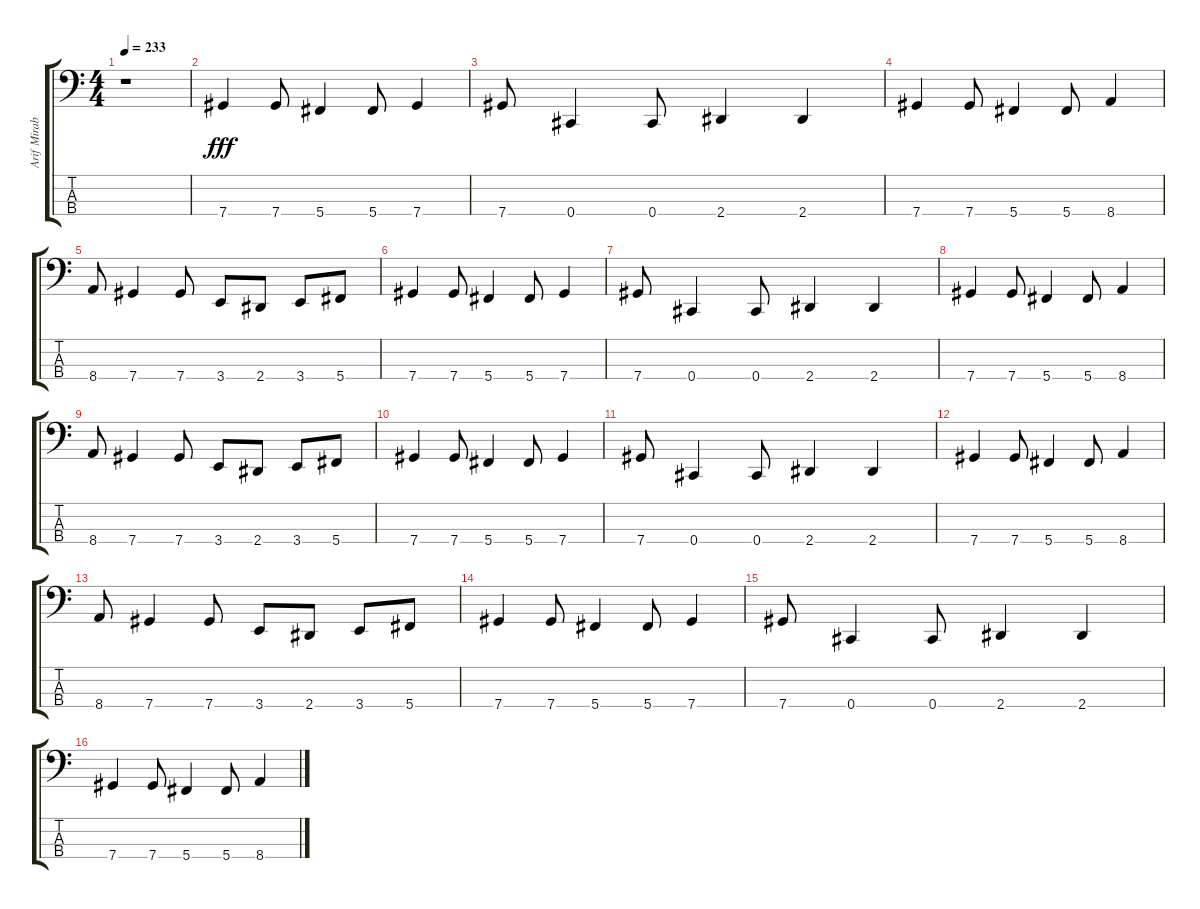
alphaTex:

\track ("Arif Mirabdolbaghi" "Arif Mirab") {instrument electricbassfinger}
\staff {score tabs}
\tuning (Gb2 Db2 Ab1 Db1) {hide}
\ts (4 4)
\tempo 233
\clef f4
\ks c
r.1{dy f} |
7.4.4{dy fff} 7.4.8 5.4.4 5.4.8 7.4.4 |
7.4.8 0.4.4 0.4.8 2.4.4 2.4.4 |
7.4.4 7.4.8 5.4.4 5.4.8 8.4.4 |
8.4.8 7.4.4 7.4.8 3.4.8 2.4.8 3.4.8 5.4.8 |
7.4.4 7.4.8 5.4.4 5.4.8 7.4.4 |
7.4.8 0.4.4 0.4.8 2.4.4 2.4.4 |
7.4.4 7.4.8 5.4.4 5.4.8 8.4.4 |
8.4.8 7.4.4 7.4.8 3.4.8 2.4.8 3.4.8 5.4.8 |
7.4.4 7.4.8 5.4.4 5.4.8 7.4.4 |
7.4.8 0.4.4 0.4.8 2.4.4 2.4.4 |
7.4.4 7.4.8 5.4.4 5.4.8 8.4.4 |
8.4.8 7.4.4 7.4.8 3.4.8 2.4.8 3.4.8 5.4.8 |
7.4.4 7.4.8 5.4.4 5.4.8 7.4.4 |
7.4.8 0.4.4 0.4.8 2.4.4 2.4.4 |
7.4.4 7.4.8 5.4.4 5.4.8 8.4.4
